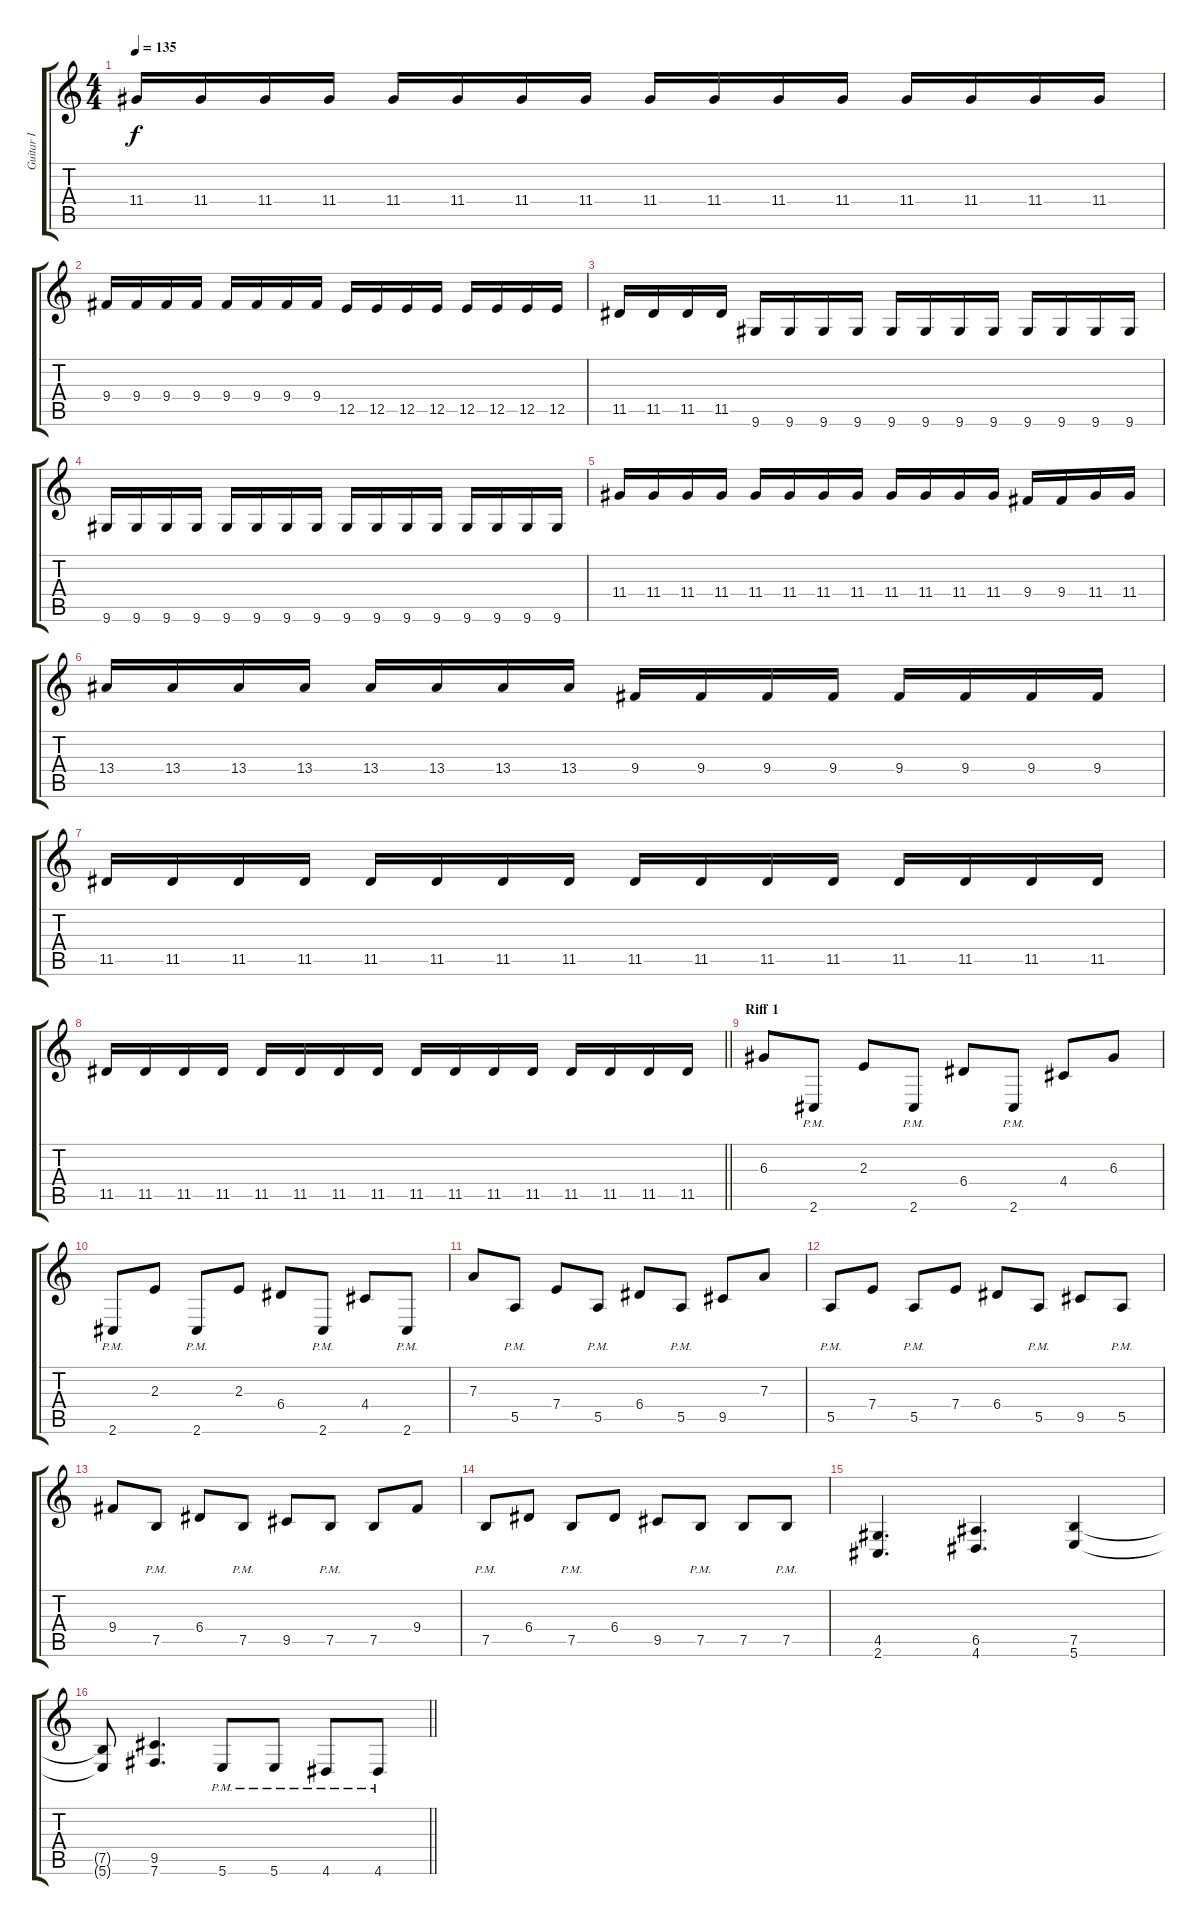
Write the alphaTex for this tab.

\track ("Guitar I" "Guitar I") {instrument distortionguitar}
\staff {score tabs}
\tuning (B3 Gb3 D3 A2 E2 B1) {hide}
\ts (4 4)
\section ("" "")
\tempo 135
\clef g2
\ks c
11.4.16{dy f} 11.4.16 11.4.16 11.4.16 11.4.16 11.4.16 11.4.16 11.4.16 11.4.16 11.4.16 11.4.16 11.4.16 11.4.16 11.4.16 11.4.16 11.4.16 |
9.4.16 9.4.16 9.4.16 9.4.16 9.4.16 9.4.16 9.4.16 9.4.16 12.5.16 12.5.16 12.5.16 12.5.16 12.5.16 12.5.16 12.5.16 12.5.16 |
11.5.16 11.5.16 11.5.16 11.5.16 9.6.16 9.6.16 9.6.16 9.6.16 9.6.16 9.6.16 9.6.16 9.6.16 9.6.16 9.6.16 9.6.16 9.6.16 |
9.6.16 9.6.16 9.6.16 9.6.16 9.6.16 9.6.16 9.6.16 9.6.16 9.6.16 9.6.16 9.6.16 9.6.16 9.6.16 9.6.16 9.6.16 9.6.16 |
11.4.16 11.4.16 11.4.16 11.4.16 11.4.16 11.4.16 11.4.16 11.4.16 11.4.16 11.4.16 11.4.16 11.4.16 9.4.16 9.4.16 11.4.16 11.4.16 |
13.4.16 13.4.16 13.4.16 13.4.16 13.4.16 13.4.16 13.4.16 13.4.16 9.4.16 9.4.16 9.4.16 9.4.16 9.4.16 9.4.16 9.4.16 9.4.16 |
11.5.16 11.5.16 11.5.16 11.5.16 11.5.16 11.5.16 11.5.16 11.5.16 11.5.16 11.5.16 11.5.16 11.5.16 11.5.16 11.5.16 11.5.16 11.5.16 |
\barLineRight lightlight
11.5.16 11.5.16 11.5.16 11.5.16 11.5.16 11.5.16 11.5.16 11.5.16 11.5.16 11.5.16 11.5.16 11.5.16 11.5.16 11.5.16 11.5.16 11.5.16 |
\section ("" "Riff 1")
6.3.8 2.6{pm}.8 2.3.8 2.6{pm}.8 6.4.8 2.6{pm}.8 4.4.8 6.3.8 |
2.6{pm}.8 2.3.8 2.6{pm}.8 2.3.8 6.4.8 2.6{pm}.8 4.4.8 2.6{pm}.8 |
7.3.8 5.5{pm}.8 7.4.8 5.5{pm}.8 6.4.8 5.5{pm}.8 9.5.8 7.3.8 |
5.5{pm}.8 7.4.8 5.5{pm}.8 7.4.8 6.4.8 5.5{pm}.8 9.5.8 5.5{pm}.8 |
9.4.8 7.5{pm}.8 6.4.8 7.5{pm}.8 9.5.8 7.5{pm}.8 7.5.8 9.4.8 |
7.5{pm}.8 6.4.8 7.5{pm}.8 6.4.8 9.5.8 7.5{pm}.8 7.5.8 7.5{pm}.8 |
(4.5 2.6).4{d} (6.5 4.6).4{d} (7.5 5.6).4 |
\barLineRight lightlight
(7.5{t} 5.6{t}).8 (9.5 7.6).4{d} 5.6{pm}.8 5.6{pm}.8 4.6{pm}.8 4.6{pm}.8
